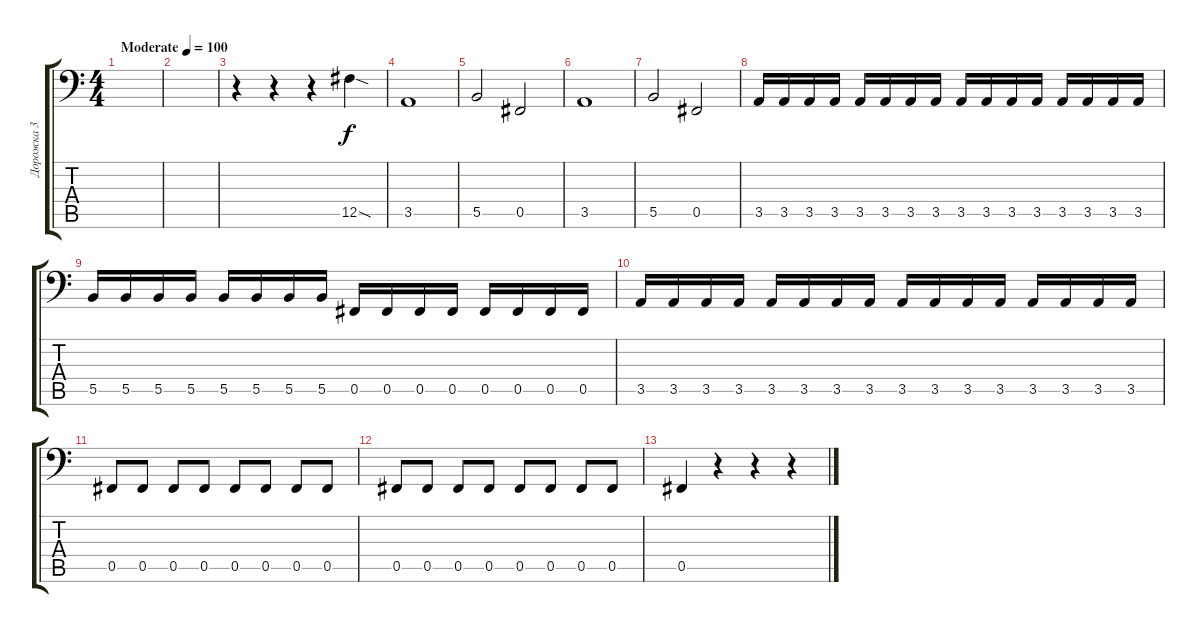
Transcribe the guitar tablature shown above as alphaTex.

\track ("Дорожка 3" "Дорожка 3") {instrument electricbassfinger}
\staff {score tabs}
\tuning (Db3 Ab2 E2 B1 Gb1 B0) {hide}
\ts (4 4)
\tempo (100 "Moderate")
\clef f4
\ks c
|
|
r.4 r.4 r.4 12.5{sod}.4 |
3.5.1 |
5.5.2 0.5.2 |
3.5.1 |
5.5.2 0.5.2 |
3.5.16 3.5.16 3.5.16 3.5.16 3.5.16 3.5.16 3.5.16 3.5.16 3.5.16 3.5.16 3.5.16 3.5.16 3.5.16 3.5.16 3.5.16 3.5.16 |
5.5.16 5.5.16 5.5.16 5.5.16 5.5.16 5.5.16 5.5.16 5.5.16 0.5.16 0.5.16 0.5.16 0.5.16 0.5.16 0.5.16 0.5.16 0.5.16 |
3.5.16 3.5.16 3.5.16 3.5.16 3.5.16 3.5.16 3.5.16 3.5.16 3.5.16 3.5.16 3.5.16 3.5.16 3.5.16 3.5.16 3.5.16 3.5.16 |
0.5.8 0.5.8 0.5.8 0.5.8 0.5.8 0.5.8 0.5.8 0.5.8 |
0.5.8 0.5.8 0.5.8 0.5.8 0.5.8 0.5.8 0.5.8 0.5.8 |
0.5.4 r.4 r.4 r.4
